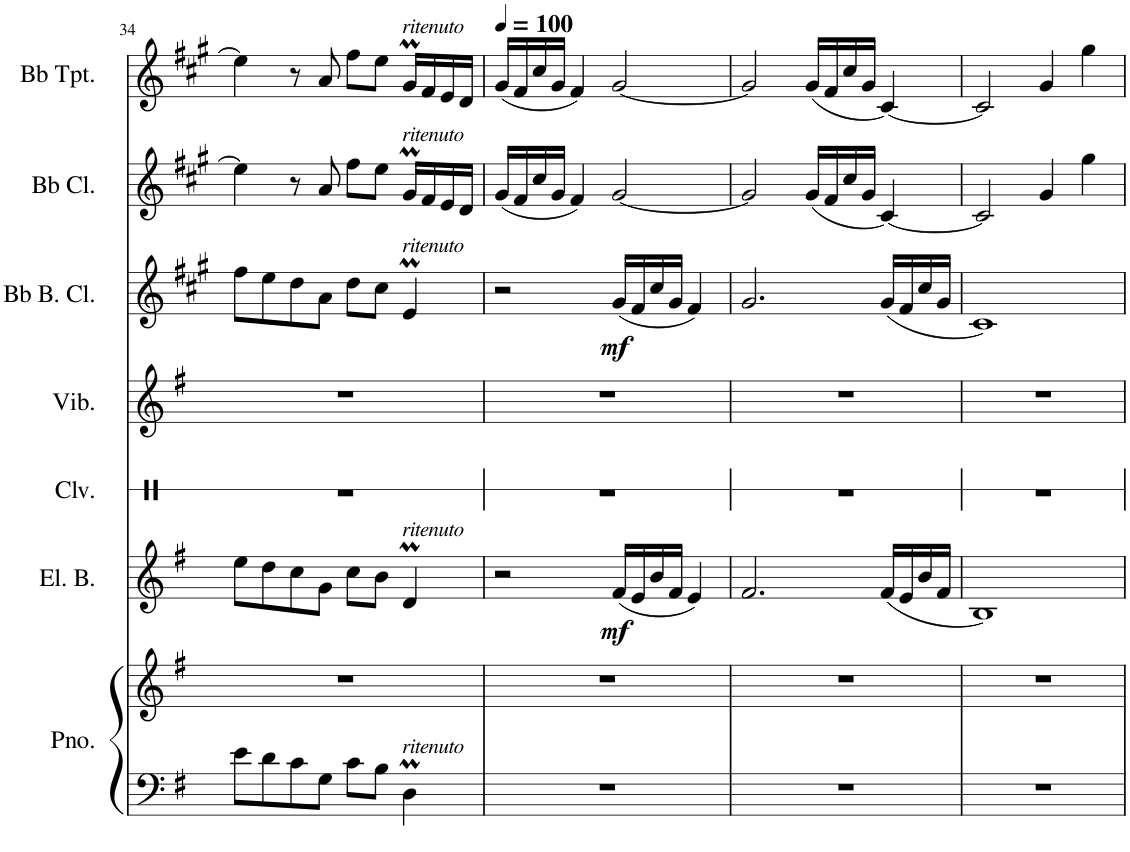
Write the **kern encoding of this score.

**kern	**kern	**kern	**dynam	**kern	**kern	**kern	**dynam	**kern	**kern
*part7	*part7	*part6	*part6	*part5	*part4	*part3	*part3	*part2	*part1
*staff8	*staff7	*staff6	*staff6	*staff5	*staff4	*staff3	*staff3	*staff2	*staff1
*I"Piano	*	*I"Electric Bass	*	*I"Claves	*I"Vibraphone	*I"Bb Bass Clarinet	*	*I"Bb Clarinet	*I"Bb Trumpet
*I'Pno.	*	*I'El. B.	*	*I'Clv.	*I'Vib.	*I'Bb B. Cl.	*	*I'Bb Cl.	*I'Bb Tpt.
!!LO:PB:g=z
*clefF4	*clefG2	*clefG2	*	*clefX	*clefG2	*clefG2	*	*clefG2	*clefG2
*	*	*Trd7c12	*	*	*	*Trd8c14	*	*Trd1c2	*Trd1c2
*k[f#]	*k[f#]	*k[f#]	*	*k[]	*k[f#]	*k[f#c#g#]	*	*k[f#c#g#]	*k[f#c#g#]
*M4/4	*M4/4	*M4/4	*	*M4/4	*M4/4	*M4/4	*	*M4/4	*M4/4
=34	=34	=34	=34	=34	=34	=34	=34	=34	=34
8e\L	1r	8ee\L	.	1r	1r	8ff#\L	.	4ee\]	4ee\]
8d\	.	8dd\	.	.	.	8ee\	.	.	.
8c\	.	8cc\	.	.	.	8dd\	.	8r	8r
8G\J	.	8g\J	.	.	.	8a\J	.	8a/	8a/
8c\L	.	8cc\L	.	.	.	8dd\L	.	8ff#\L	8ff#\L
8B\J	.	8b\J	.	.	.	8cc#\J	.	8ee\J	8ee\J
!	!	!	!	!	!	!	!	!	!LO:TX:a:i:t=ritenuto
!	!	!	!	!	!	!	!	!LO:TX:a:i:t=ritenuto	!
!	!	!	!	!	!	!LO:TX:a:i:t=ritenuto	!	!	!
!	!	!LO:TX:a:i:t=ritenuto	!	!	!	!	!	!	!
!LO:TX:a:i:t=ritenuto	!	!	!	!	!	!	!	!	!
4DM\	.	4dM/	.	.	.	4eM/	.	16g#m/LL	16g#m/LL
.	.	.	.	.	.	.	.	16f#/	16f#/
.	.	.	.	.	.	.	.	16e/	16e/
.	.	.	.	.	.	.	.	16d/JJ	16d/JJ
=35	=35	=35	=35	=35	=35	=35	=35	=35	=35
*	*	*	*	*	*	*	*	*	*MM100
1r	1r	2r	.	1r	1r	2r	.	(16g#/LL	(16g#/LL
.	.	.	.	.	.	.	.	16f#/	16f#/
.	.	.	.	.	.	.	.	16cc#/	16cc#/
.	.	.	.	.	.	.	.	16g#/JJ	16g#/JJ
.	.	.	.	.	.	.	.	4f#/)	4f#/)
!	!	!	!LO:DY:b	!	!	!	!LO:DY:b	!	!
.	.	(16f#/LL	mf	.	.	(16g#/LL	mf	[2g#/	[2g#/
.	.	16e/	.	.	.	16f#/	.	.	.
.	.	16b/	.	.	.	16cc#/	.	.	.
.	.	16f#/JJ	.	.	.	16g#/JJ	.	.	.
.	.	4e/)	.	.	.	4f#/)	.	.	.
=36	=36	=36	=36	=36	=36	=36	=36	=36	=36
1r	1r	2.f#/	.	1r	1r	2.g#/	.	2g#/]	2g#/]
.	.	.	.	.	.	.	.	(16g#/LL	(16g#/LL
.	.	.	.	.	.	.	.	16f#/	16f#/
.	.	.	.	.	.	.	.	16cc#/	16cc#/
.	.	.	.	.	.	.	.	16g#/JJ	16g#/JJ
.	.	(16f#/LL	.	.	.	(16g#/LL	.	[4c#/)	[4c#/)
.	.	16e/	.	.	.	16f#/	.	.	.
.	.	16b/	.	.	.	16cc#/	.	.	.
.	.	16f#/JJ	.	.	.	16g#/JJ	.	.	.
=37	=37	=37	=37	=37	=37	=37	=37	=37	=37
1r	1r	1B)	.	1r	1r	1c#)	.	2c#/]	2c#/]
.	.	.	.	.	.	.	.	4g#/	4g#/
.	.	.	.	.	.	.	.	4gg#\	4gg#\
=	=	=	=	=	=	=	=	=	=
*-	*-	*-	*-	*-	*-	*-	*-	*-	*-
